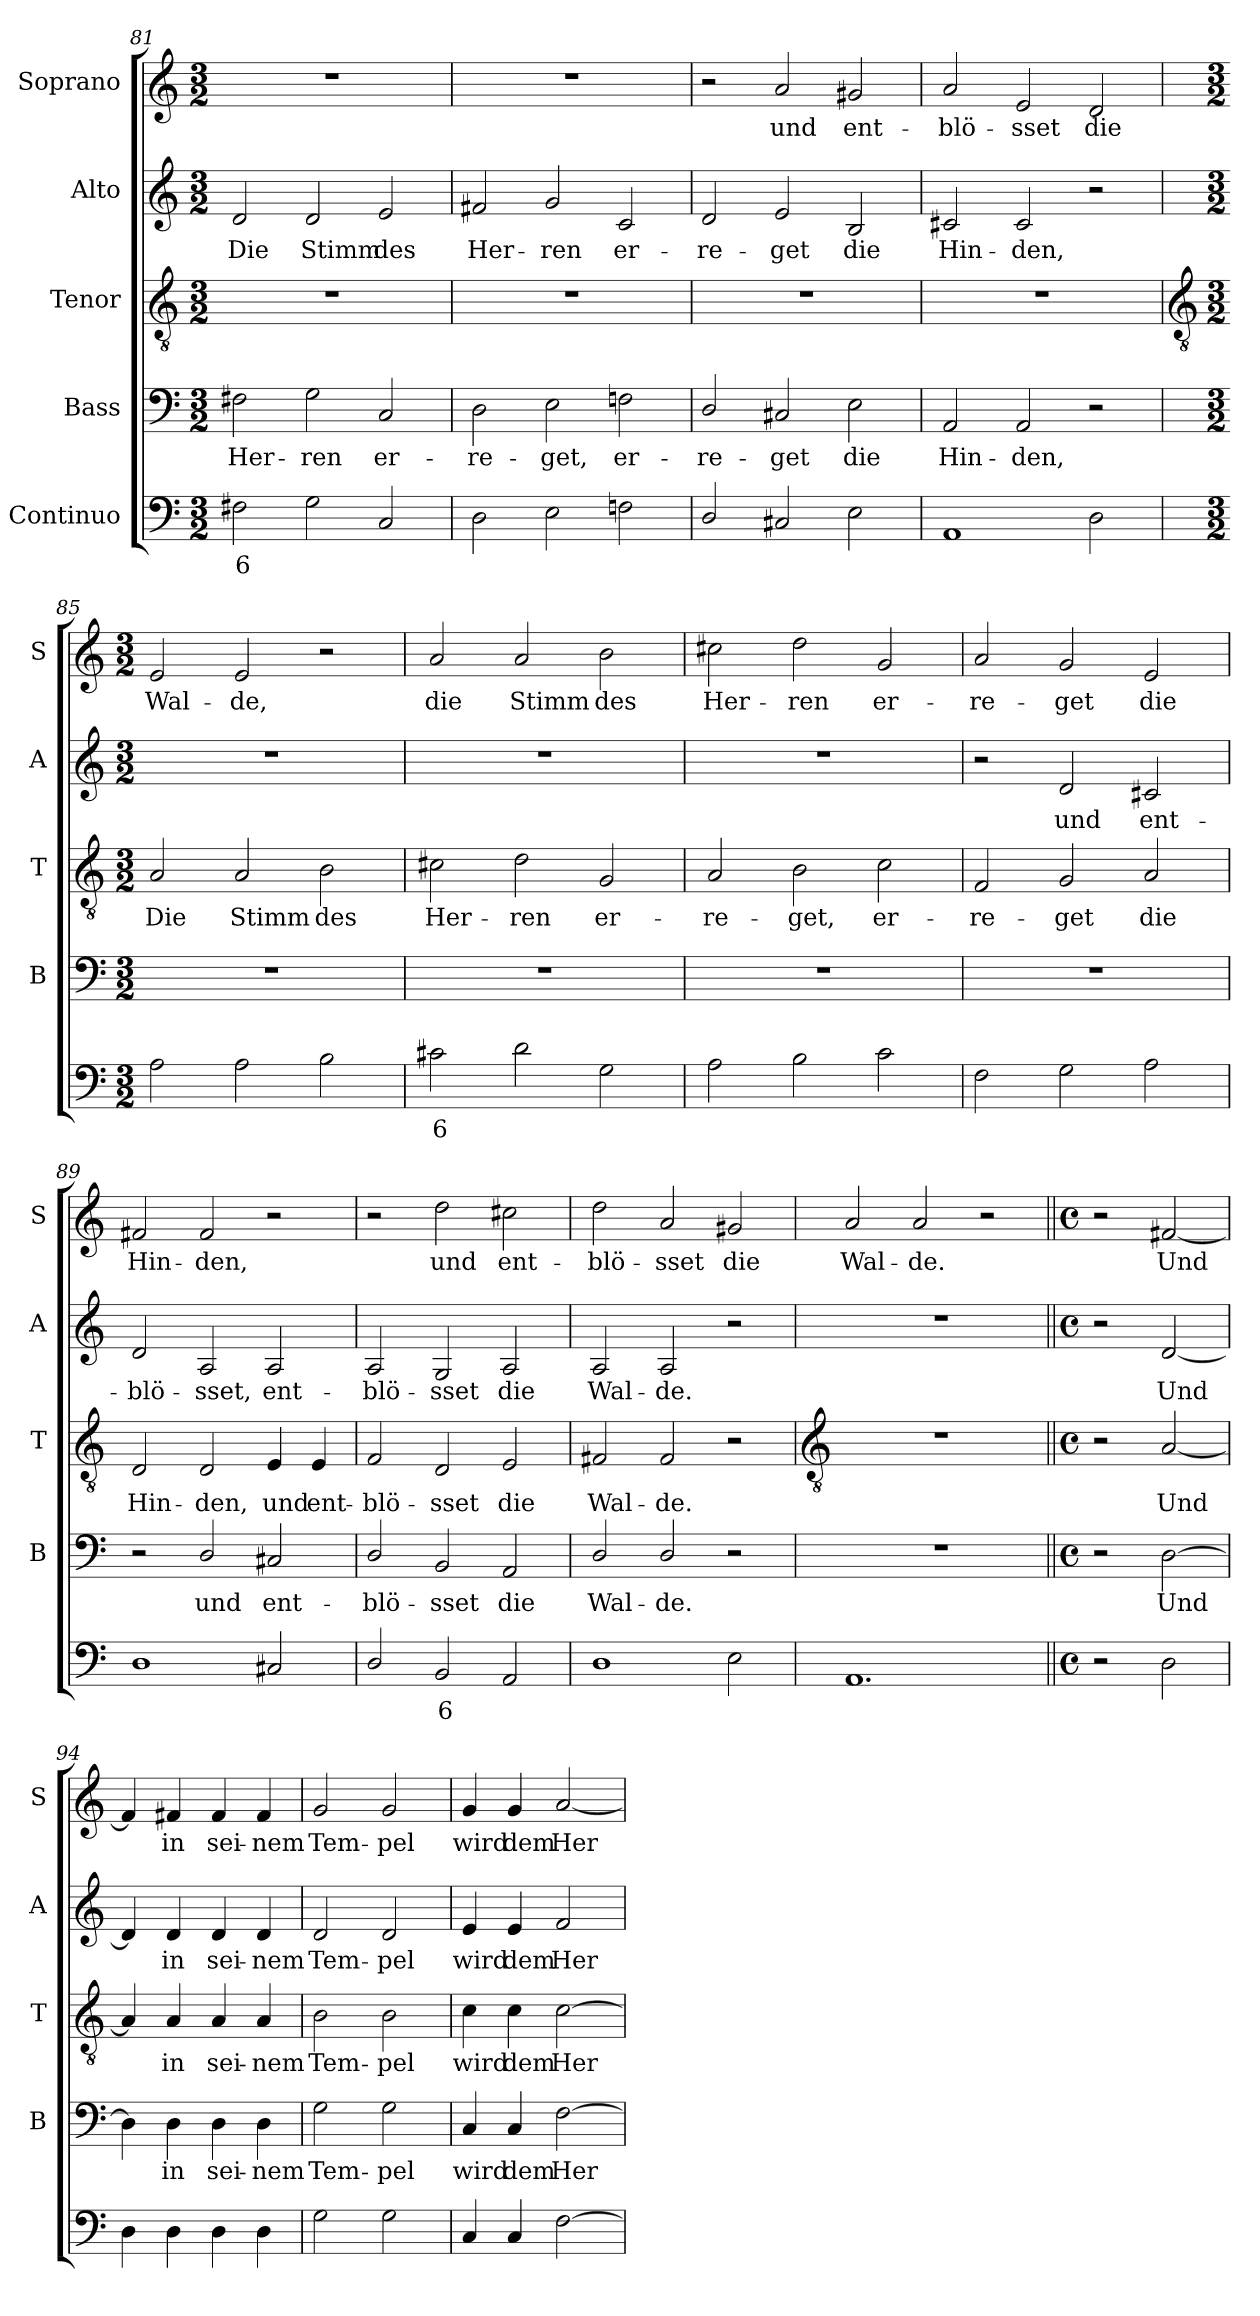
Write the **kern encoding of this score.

**kern	**text	**kern	**text	**kern	**text	**kern	**text	**kern	**text
*part5	*part5	*part4	*part4	*part3	*part3	*part2	*part2	*part1	*part1
*staff5	*staff5	*staff4	*staff4	*staff3	*staff3	*staff2	*staff2	*staff1	*staff1
*I"Continuo	*	*I"Bass	*	*I"Tenor	*	*I"Alto	*	*I"Soprano	*
*	*	*I'B	*	*I'T	*	*I'A	*	*I'S	*
*clefF4	*	*clefF4	*	*clefGv2	*	*clefG2	*	*clefG2	*
*k[]	*	*k[]	*	*k[]	*	*k[]	*	*k[]	*
*C:	*	*C:	*	*C:	*	*C:	*	*C:	*
*M3/2	*	*M3/2	*	*M3/2	*	*M3/2	*	*M3/2	*
=81	=81	=81	=81	=81	=81	=81	=81	=81	=81
!	!LO:LY:b	!	!LO:LY:b	!LO:N:vis=1	!	!	!LO:LY:b	!LO:N:vis=1	!
2F#X	6	2F#X	Her-	1.r	.	2d	Die	1.r	.
!	!	!	!LO:LY:b	!	!	!	!LO:LY:b	!	!
2G	.	2G	-ren	.	.	2d	Stimm	.	.
!	!	!	!LO:LY:b	!	!	!	!LO:LY:b	!	!
2C	.	2C	er-	.	.	2e	des	.	.
=82	=82	=82	=82	=82	=82	=82	=82	=82	=82
!	!	!	!LO:LY:b	!LO:N:vis=1	!	!	!LO:LY:b	!LO:N:vis=1	!
2D	.	2D	-re-	1.r	.	2f#X	Her-	1.r	.
!	!	!	!LO:LY:b	!	!	!	!LO:LY:b	!	!
2E	.	2E	-get,	.	.	2g	-ren	.	.
!	!	!	!LO:LY:b	!	!	!	!LO:LY:b	!	!
2Fn	.	2Fn	er-	.	.	2c	er-	.	.
=83	=83	=83	=83	=83	=83	=83	=83	=83	=83
!	!	!	!LO:LY:b	!LO:N:vis=1	!	!	!LO:LY:b	!	!
2D/	.	2D/	-re-	1.r	.	2d	-re-	2r	.
!	!	!	!LO:LY:b	!	!	!	!LO:LY:b	!	!LO:LY:b
2C#X	.	2C#X	-get	.	.	2e	-get	2a	und
!	!	!	!LO:LY:b	!	!	!	!LO:LY:b	!	!LO:LY:b
2E	.	2E	die	.	.	2B	die	2g#X	ent-
=84	=84	=84	=84	=84	=84	=84	=84	=84	=84
!	!	!	!LO:LY:b	!LO:N:vis=1	!	!	!LO:LY:b	!	!LO:LY:b
1AA	.	2AA	Hin-	1.r	.	2c#X	Hin-	2a	-blö-
!	!	!	!LO:LY:b	!	!	!	!LO:LY:b	!	!LO:LY:b
.	.	2AA	-den,	.	.	2c#	-den,	2e	-sset
!	!	!	!	!	!	!	!	!	!LO:LY:b
2D	.	2r	.	.	.	2r	.	2d	die
!!LO:LB:g=z
=85	=85	=85	=85	=85	=85	=85	=85	=85	=85
*	*	*	*	*clefGv2	*	*	*	*	*
*M3/2	*	*M3/2	*	*M3/2	*	*M3/2	*	*M3/2	*
!	!	!LO:N:vis=1	!	!	!LO:LY:b	!LO:N:vis=1	!	!	!LO:LY:b
2A	.	1.r	.	2A	Die	1.r	.	2e	Wal-
!	!	!	!	!	!LO:LY:b	!	!	!	!LO:LY:b
2A	.	.	.	2A	Stimm	.	.	2e	-de,
!	!	!	!	!	!LO:LY:b	!	!	!	!
2B	.	.	.	2B	des	.	.	2r	.
=86	=86	=86	=86	=86	=86	=86	=86	=86	=86
!	!LO:LY:b	!LO:N:vis=1	!	!	!LO:LY:b	!LO:N:vis=1	!	!	!LO:LY:b
2c#X	6	1.r	.	2c#X	Her-	1.r	.	2a	die
!	!	!	!	!	!LO:LY:b	!	!	!	!LO:LY:b
2d	.	.	.	2d	-ren	.	.	2a	Stimm
!	!	!	!	!	!LO:LY:b	!	!	!	!LO:LY:b
2G	.	.	.	2G	er-	.	.	2b	des
=87	=87	=87	=87	=87	=87	=87	=87	=87	=87
!	!	!LO:N:vis=1	!	!	!LO:LY:b	!LO:N:vis=1	!	!	!LO:LY:b
2A	.	1.r	.	2A	-re-	1.r	.	2cc#X	Her-
!	!	!	!	!	!LO:LY:b	!	!	!	!LO:LY:b
2B	.	.	.	2B	-get,	.	.	2dd	-ren
!	!	!	!	!	!LO:LY:b	!	!	!	!LO:LY:b
2c	.	.	.	2c	er-	.	.	2g	er-
=88	=88	=88	=88	=88	=88	=88	=88	=88	=88
!	!	!LO:N:vis=1	!	!	!LO:LY:b	!	!	!	!LO:LY:b
2F	.	1.r	.	2F	-re-	2r	.	2a	-re-
!	!	!	!	!	!LO:LY:b	!	!LO:LY:b	!	!LO:LY:b
2G	.	.	.	2G	-get	2d	und	2g	-get
!	!	!	!	!	!LO:LY:b	!	!LO:LY:b	!	!LO:LY:b
2A	.	.	.	2A	die	2c#X	ent-	2e	die
=89	=89	=89	=89	=89	=89	=89	=89	=89	=89
!	!	!	!	!	!LO:LY:b	!	!LO:LY:b	!	!LO:LY:b
1D	.	2r	.	2D	Hin-	2d	-blö-	2f#X	Hin-
!	!	!	!LO:LY:b	!	!LO:LY:b	!	!LO:LY:b	!	!LO:LY:b
.	.	2D/	und	2D	-den,	2A	-sset,	2f#	-den,
!	!	!	!LO:LY:b	!	!LO:LY:b	!	!LO:LY:b	!	!
2C#X	.	2C#X	ent-	4E	und	2A	ent-	2r	.
!	!	!	!	!	!LO:LY:b	!	!	!	!
.	.	.	.	4E	ent-	.	.	.	.
=90	=90	=90	=90	=90	=90	=90	=90	=90	=90
!	!	!	!LO:LY:b	!	!LO:LY:b	!	!LO:LY:b	!	!
2D/	.	2D/	-blö-	2F	-blö-	2A	-blö-	2r	.
!	!LO:LY:b	!	!LO:LY:b	!	!LO:LY:b	!	!LO:LY:b	!	!LO:LY:b
2BB	6	2BB	-sset	2D	-sset	2G	-sset	2dd	und
!	!	!	!LO:LY:b	!	!LO:LY:b	!	!LO:LY:b	!	!LO:LY:b
2AA	.	2AA	die	2E	die	2A	die	2cc#X	ent-
=91	=91	=91	=91	=91	=91	=91	=91	=91	=91
!	!	!	!LO:LY:b	!	!LO:LY:b	!	!LO:LY:b	!	!LO:LY:b
1D	.	2D/	Wal-	2F#X	Wal-	2A	Wal-	2dd	-blö-
!	!	!	!LO:LY:b	!	!LO:LY:b	!	!LO:LY:b	!	!LO:LY:b
.	.	2D/	-de.	2F#	-de.	2A	-de.	2a	-sset
!	!	!	!	!	!	!	!	!	!LO:LY:b
2E	.	2r	.	2r	.	2r	.	2g#X	die
!!LO:LB:g=z
=92	=92	=92	=92	=92	=92	=92	=92	=92	=92
*	*	*	*	*clefGv2	*	*	*	*	*
!	!	!LO:N:vis=1	!	!LO:N:vis=1	!	!LO:N:vis=1	!	!	!LO:LY:b
1.AA	.	1.r	.	1.r	.	1.r	.	2a	Wal-
!	!	!	!	!	!	!	!	!	!LO:LY:b
.	.	.	.	.	.	.	.	2a	-de.
.	.	.	.	.	.	.	.	2r	.
=93||	=93||	=93||	=93||	=93||	=93||	=93||	=93||	=93||	=93||
*M4/4	*	*M4/4	*	*M4/4	*	*M4/4	*	*M4/4	*
*met(c)	*	*met(c)	*	*met(c)	*	*met(c)	*	*met(c)	*
2r	.	2r	.	2r	.	2r	.	2r	.
!	!	!	!LO:LY:b	!	!LO:LY:b	!	!LO:LY:b	!	!LO:LY:b
2D	.	[2D	Und	[2A	Und	[2d	Und	[2f#X	Und
=94	=94	=94	=94	=94	=94	=94	=94	=94	=94
4D	.	4D]	.	4A]	.	4d]	.	4f#]	.
!	!	!	!LO:LY:b	!	!LO:LY:b	!	!LO:LY:b	!	!LO:LY:b
4D	.	4D	in	4A	in	4d	in	4f#	in
!	!	!	!LO:LY:b	!	!LO:LY:b	!	!LO:LY:b	!	!LO:LY:b
4D	.	4D	sei-	4A	sei-	4d	sei-	4f#	sei-
!	!	!	!LO:LY:b	!	!LO:LY:b	!	!LO:LY:b	!	!LO:LY:b
4D	.	4D	-nem	4A	-nem	4d	-nem	4f#	-nem
=95	=95	=95	=95	=95	=95	=95	=95	=95	=95
!	!	!	!LO:LY:b	!	!LO:LY:b	!	!LO:LY:b	!	!LO:LY:b
2G	.	2G	Tem-	2B	Tem-	2d	Tem-	2g	Tem-
!	!	!	!LO:LY:b	!	!LO:LY:b	!	!LO:LY:b	!	!LO:LY:b
2G	.	2G	-pel	2B	-pel	2d	-pel	2g	-pel
=96	=96	=96	=96	=96	=96	=96	=96	=96	=96
!	!	!	!LO:LY:b	!	!LO:LY:b	!	!LO:LY:b	!	!LO:LY:b
4C	.	4C	wird	4c	wird	4e	wird	4g	wird
!	!	!	!LO:LY:b	!	!LO:LY:b	!	!LO:LY:b	!	!LO:LY:b
4C	.	4C	dem	4c	dem	4e	dem	4g	dem
!	!	!	!LO:LY:b	!	!LO:LY:b	!	!LO:LY:b	!	!LO:LY:b
[2F	.	[2F	Her-	[2c	Her-	2f	Her-	[2a	Her-
=	=	=	=	=	=	=	=	=	=
*-	*-	*-	*-	*-	*-	*-	*-	*-	*-
